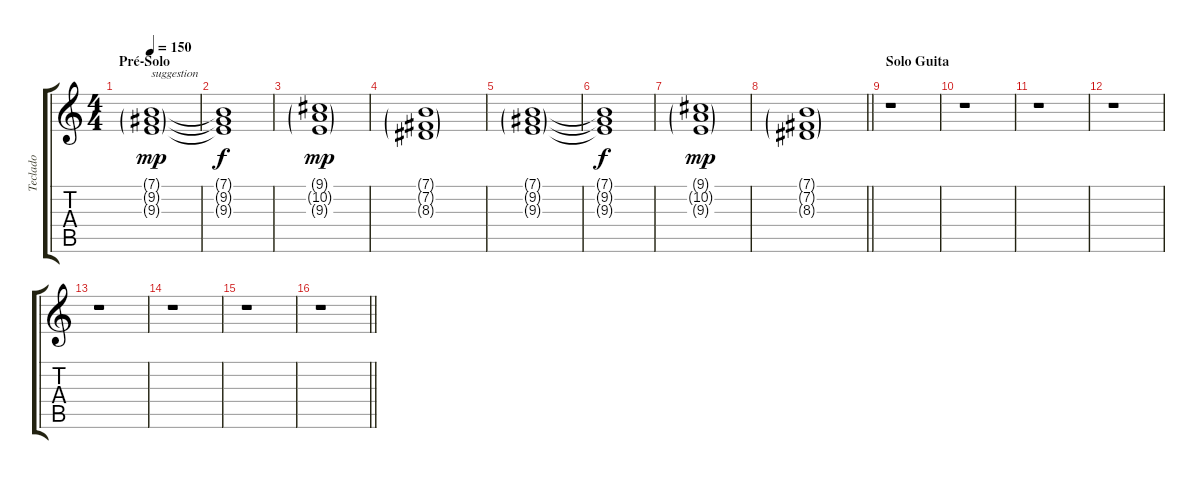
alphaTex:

\track ("Teclado" "Teclado") {instrument lead2sawtooth}
\staff {score tabs}
\tuning (E4 B3 G3 D3 A2 E2) {hide}
\ts (4 4)
\section ("" "Pré-Solo")
\tempo 150
\clef g2
\ks c
(7.1{g} 9.2{g} 9.3{g}).1{txt "suggestion" dy mp} |
(7.1{t} 9.2{t} 9.3{t}).1{dy f} |
(9.1{g} 10.2{g} 9.3{g}).1{dy mp} |
(7.1{g} 7.2{g} 8.3{g}).1 |
(7.1{g} 9.2{g} 9.3{g}).1 |
(7.1{t} 9.2{t} 9.3{t}).1{dy f} |
(9.1{g} 10.2{g} 9.3{g}).1{dy mp} |
\barLineRight lightlight
(7.1{g} 7.2{g} 8.3{g}).1 |
\section ("" "Solo Guita")
r.1 |
r.1 |
r.1 |
r.1 |
r.1 |
r.1 |
r.1 |
\barLineRight lightlight
r.1
